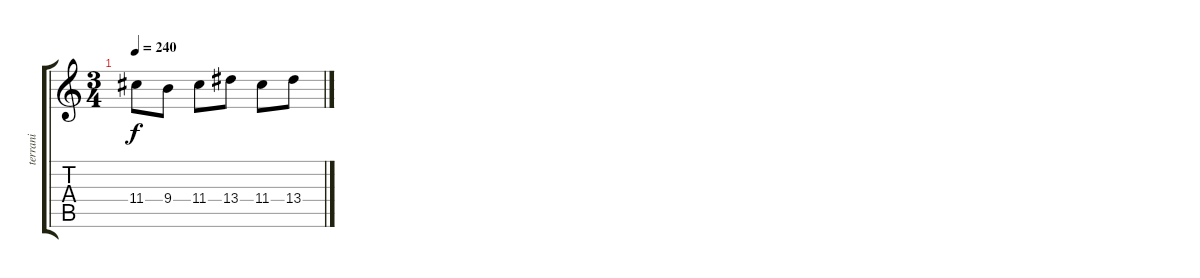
\track ("terrani" "terrani") {instrument overdrivenguitar}
\staff {score tabs}
\tuning (E4 B3 G3 D3 A2 E2) {hide}
\ts (3 4)
\tempo 240
\clef g2
\ks c
11.4.8{dy f} 9.4.8 11.4.8 13.4.8 11.4.8 13.4.8
